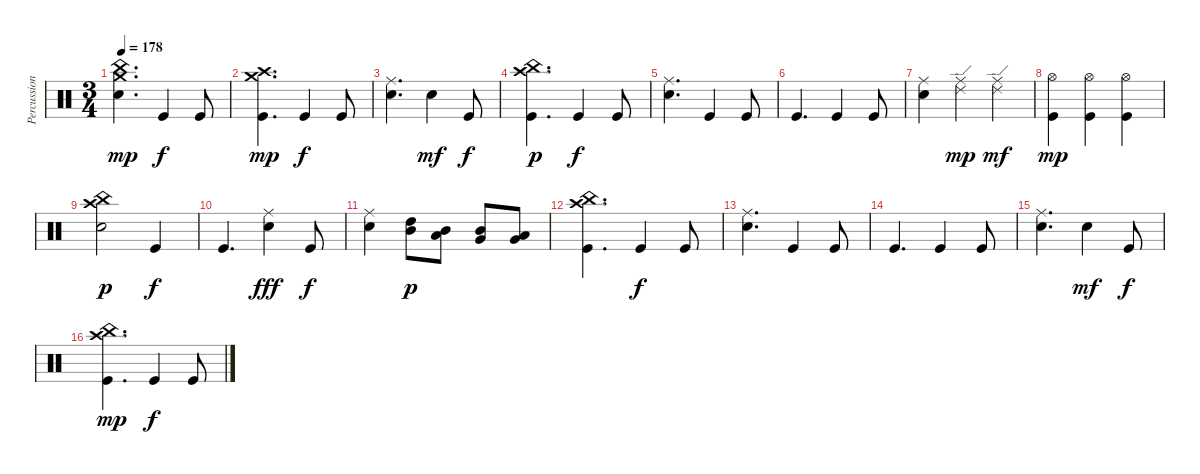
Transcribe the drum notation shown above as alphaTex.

\track ("Percussions" "Percussion") {instrument percussion}
\staff {score}
\articulation defaults
\ts (3 4)
\tempo 178
\clef neutral
\ks c
("Electric Snare (hit)" "China (hit)" "Crash medium (hit)").4{d dy mp} "Kick (hit)".4{dy f} "Kick (hit)".8 |
("Kick (hit)" "Crash medium (hit)" "Crash high (hit)").4{d dy mp} "Kick (hit)".4{dy f} "Kick (hit)".8 |
("Electric Snare (hit)" "Ride (middle)").4{d} "Electric Snare (hit)".4{dy mf} "Kick (hit)".8{dy f} |
("Kick (hit)" "Crash high (hit)" "China (hit)").4{d dy p} "Kick (hit)".4{dy f} "Kick (hit)".8 |
("Electric Snare (hit)" "Ride (middle)").4{d} "Kick (hit)".4 "Kick (hit)".8 |
"Kick (hit)".4{d} "Kick (hit)".4 "Kick (hit)".8 |
("Electric Snare (hit)" "Ride (middle)").4 ("Ride (middle)" "Ride (edge) 2").4{dy mp} ("Ride (middle)" "Ride (edge) 2").4{dy mf} |
("Kick (hit)" "Hi-Hat (open)").4{dy mp} ("Kick (hit)" "Hi-Hat (open)").4 ("Kick (hit)" "Hi-Hat (open)").4 |
("Electric Snare (hit)" "Crash high (hit)" "China (hit)").2{dy p} "Kick (hit)".4{dy f} |
"Kick (hit)".4{d} ("Electric Snare (hit)" "Ride (middle)").4{dy fff} "Kick (hit)".8{dy f} |
("Electric Snare (hit)" "Ride (middle)").4 ("Mid Tom (hit)" "High Tom (hit)").8{dy p} ("Low Tom (hit)" "Mid Tom (hit)").8 ("Very Low Tom (hit)" "Mid Tom (hit)").8 ("Very Low Tom (hit)" "Low Tom (hit)").8 |
("Kick (hit)" "Crash high (hit)" "China (hit)").4{d} "Kick (hit)".4{dy f} "Kick (hit)".8 |
("Electric Snare (hit)" "Ride (middle)").4{d} "Kick (hit)".4 "Kick (hit)".8 |
"Kick (hit)".4{d} "Kick (hit)".4 "Kick (hit)".8 |
("Electric Snare (hit)" "Ride (middle)").4{d} "Electric Snare (hit)".4{dy mf} "Kick (hit)".8{dy f} |
("Kick (hit)" "China (hit)" "Crash high (hit)").4{d dy mp} "Kick (hit)".4{dy f} "Kick (hit)".8
